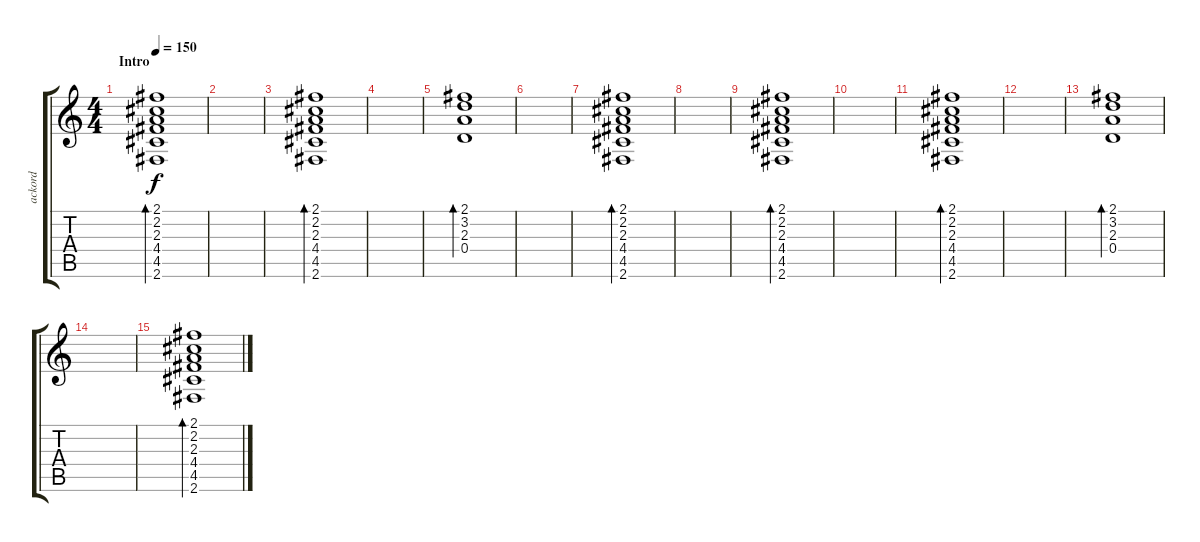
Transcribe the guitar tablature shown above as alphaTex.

\track ("ackord" "ackord") {instrument electricguitarjazz}
\staff {score tabs}
\tuning (E4 B3 G3 D3 A2 E2) {hide}
\ts (4 4)
\section ("" "Intro")
\tempo 150
\clef g2
\ks c
(2.1 2.2 2.3 4.4 4.5 2.6).1{bd 60 dy f instrument electricguitarjazz} |
|
(2.1 2.2 2.3 4.4 4.5 2.6).1{bd 60} |
|
(2.1 3.2 2.3 0.4).1{bd 60} |
|
(2.1 2.2 2.3 4.4 4.5 2.6).1{bd 60} |
|
(2.1 2.2 2.3 4.4 4.5 2.6).1{bd 60} |
|
(2.1 2.2 2.3 4.4 4.5 2.6).1{bd 60} |
|
(2.1 3.2 2.3 0.4).1{bd 60} |
|
(2.1 2.2 2.3 4.4 4.5 2.6).1{bd 60}
